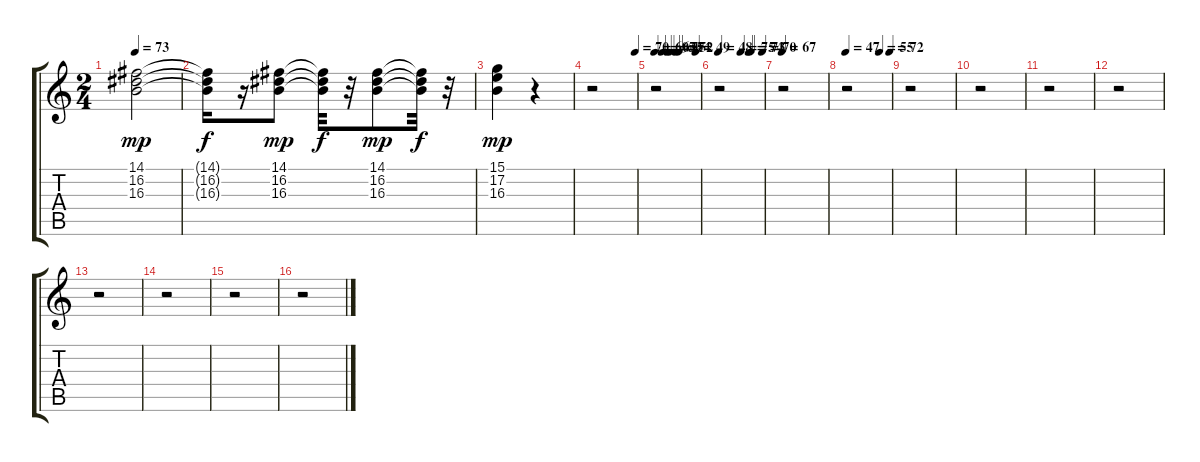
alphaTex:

\track "" {instrument brasssection}
\staff {score tabs}
\tuning (E4 B3 G3 D3 A2 E2) {hide}
\ts (2 4)
\tempo 73
\clef g2
\ks c
(14.1 16.2 16.3).2{dy mp} |
(14.1{t} 16.2{t} 16.3{t}).16{dy f} r.16 (14.1 16.2 16.3).8{dy mp} (14.1{t} 16.2{t} 16.3{t}).32{dy f} r.32 (14.1 16.2 16.3).8{dy mp} (14.1{t} 16.2{t} 16.3{t}).32{dy f} r.32 |
(15.1 17.2 16.3).4{dy mp} r.4 |
\tempo (70 0.9791666666666666)
r.2 |
\tempo 69
\tempo (64 0.16666666666666666)
\tempo (59 0.2916666666666667)
\tempo (57 0.3541666666666667)
\tempo (54 0.4791666666666667)
\tempo (52 0.5416666666666666)
\tempo (49 0.9166666666666666)
r.2 |
\tempo 48
\tempo (75 0.5)
\tempo (74 0.6875)
\tempo (73 0.7291666666666666)
\tempo (70 0.9791666666666666)
r.2 |
\tempo 67
r.2 |
\tempo 47
\tempo (55 0.75)
\tempo (72 0.9791666666666666)
r.2 |
r.2 |
r.2 |
r.2 |
r.2 |
r.2 |
r.2 |
r.2 |
r.2
